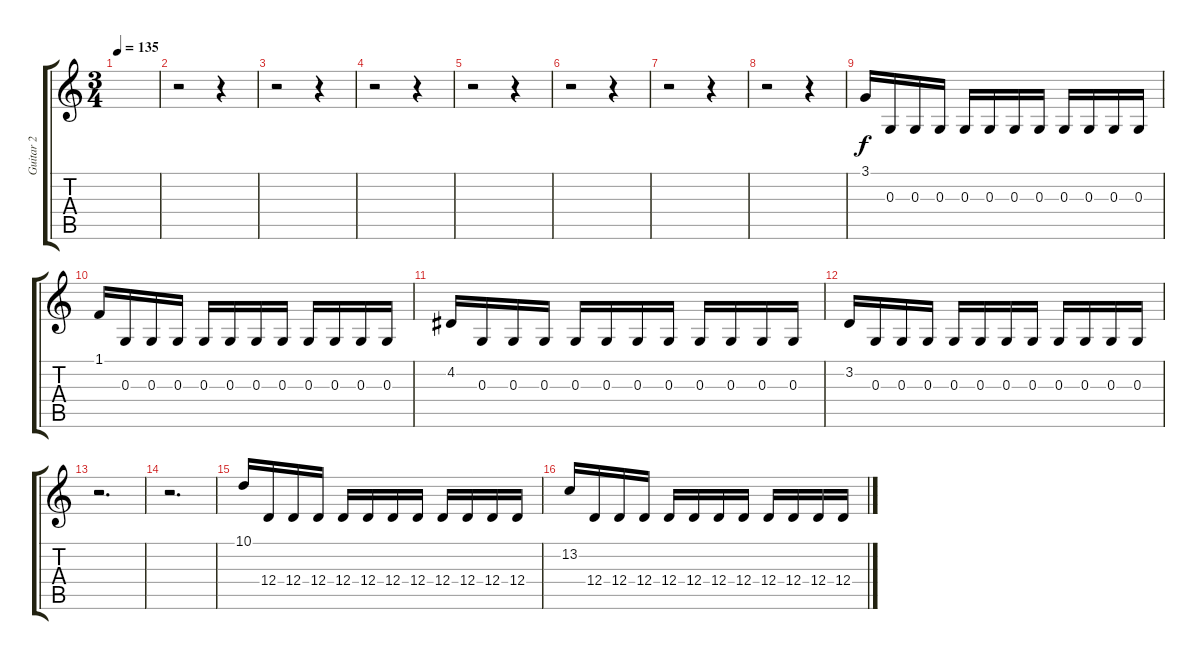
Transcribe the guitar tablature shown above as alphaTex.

\track ("Guitar 2" "Guitar 2") {instrument stringensemble1}
\staff {score tabs}
\tuning (E4 B3 G3 D3 A2 E2) {hide}
\ts (3 4)
\tempo 135
\clef g2
\ks c
|
r.2 r.4 |
r.2 r.4 |
r.2 r.4 |
r.2 r.4 |
r.2 r.4 |
r.2 r.4 |
r.2 r.4 |
3.1.16 0.3.16 0.3.16 0.3.16 0.3.16 0.3.16 0.3.16 0.3.16 0.3.16 0.3.16 0.3.16 0.3.16 |
1.1.16 0.3.16 0.3.16 0.3.16 0.3.16 0.3.16 0.3.16 0.3.16 0.3.16 0.3.16 0.3.16 0.3.16 |
4.2.16 0.3.16 0.3.16 0.3.16 0.3.16 0.3.16 0.3.16 0.3.16 0.3.16 0.3.16 0.3.16 0.3.16 |
3.2.16 0.3.16 0.3.16 0.3.16 0.3.16 0.3.16 0.3.16 0.3.16 0.3.16 0.3.16 0.3.16 0.3.16 |
r.2{d} |
r.2{d} |
10.1.16 12.4.16 12.4.16 12.4.16 12.4.16 12.4.16 12.4.16 12.4.16 12.4.16 12.4.16 12.4.16 12.4.16 |
13.2.16 12.4.16 12.4.16 12.4.16 12.4.16 12.4.16 12.4.16 12.4.16 12.4.16 12.4.16 12.4.16 12.4.16
